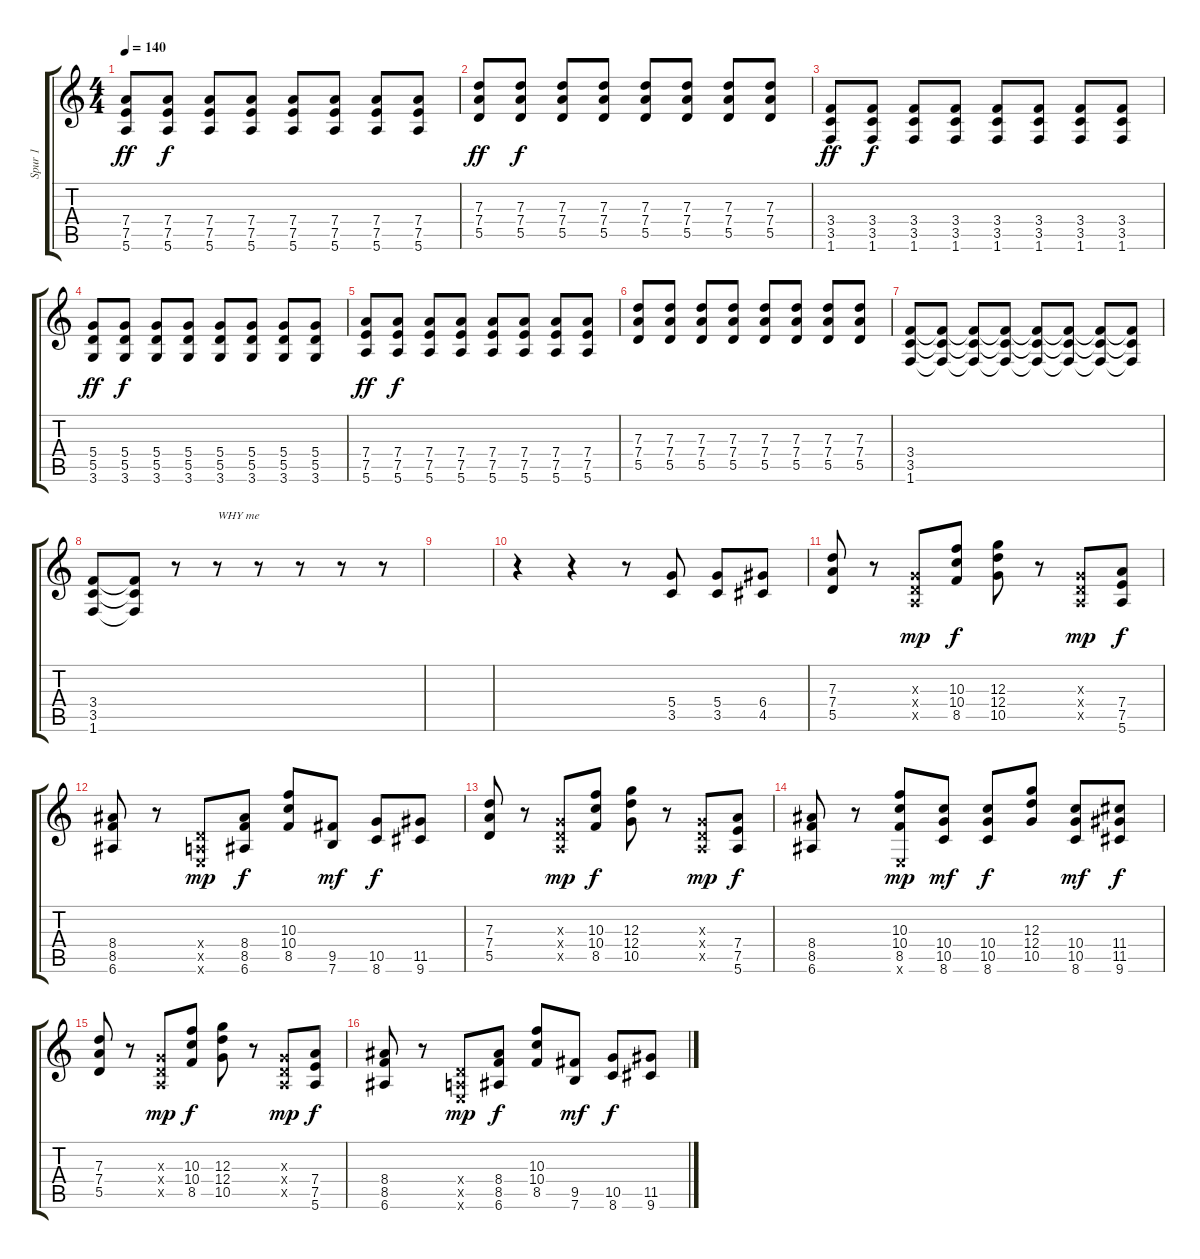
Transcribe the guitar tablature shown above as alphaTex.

\track ("Spur 1" "Spur 1") {instrument electricguitarclean}
\staff {score tabs}
\tuning (E4 B3 G3 D3 A2 E2) {hide}
\ts (4 4)
\tempo 140
\clef g2
\ks c
(7.4 7.5 5.6).8{dy ff} (7.4 7.5 5.6).8{dy f} (7.4 7.5 5.6).8 (7.4 7.5 5.6).8 (7.4 7.5 5.6).8 (7.4 7.5 5.6).8 (7.4 7.5 5.6).8 (7.4 7.5 5.6).8 |
(7.3 7.4 5.5).8{dy ff} (7.3 7.4 5.5).8{dy f} (7.3 7.4 5.5).8 (7.3 7.4 5.5).8 (7.3 7.4 5.5).8 (7.3 7.4 5.5).8 (7.3 7.4 5.5).8 (7.3 7.4 5.5).8 |
(3.4 3.5 1.6).8{dy ff} (3.4 3.5 1.6).8{dy f} (3.4 3.5 1.6).8 (3.4 3.5 1.6).8 (3.4 3.5 1.6).8 (3.4 3.5 1.6).8 (3.4 3.5 1.6).8 (3.4 3.5 1.6).8 |
(5.4 5.5 3.6).8{dy ff} (5.4 5.5 3.6).8{dy f} (5.4 5.5 3.6).8 (5.4 5.5 3.6).8 (5.4 5.5 3.6).8 (5.4 5.5 3.6).8 (5.4 5.5 3.6).8 (5.4 5.5 3.6).8 |
(7.4 7.5 5.6).8{dy ff} (7.4 7.5 5.6).8{dy f} (7.4 7.5 5.6).8 (7.4 7.5 5.6).8 (7.4 7.5 5.6).8 (7.4 7.5 5.6).8 (7.4 7.5 5.6).8 (7.4 7.5 5.6).8 |
(7.3 7.4 5.5).8 (7.3 7.4 5.5).8 (7.3 7.4 5.5).8 (7.3 7.4 5.5).8 (7.3 7.4 5.5).8 (7.3 7.4 5.5).8 (7.3 7.4 5.5).8 (7.3 7.4 5.5).8 |
(3.4 3.5 1.6).8 (3.4{t} 3.5{t} 1.6{t}).8 (3.4{t} 3.5{t} 1.6{t}).8 (3.4{t} 3.5{t} 1.6{t}).8 (3.4{t} 3.5{t} 1.6{t}).8 (3.4{t} 3.5{t} 1.6{t}).8 (3.4{t} 3.5{t} 1.6{t}).8 (3.4{t} 3.5{t} 1.6{t}).8 |
(3.4 3.5 1.6).8 (3.4{t} 3.5{t} 1.6{t}).8 r.8 r.8{txt "WHY me"} r.8 r.8 r.8 r.8 |
|
r.4 r.4 r.8 (5.4 3.5).8 (5.4 3.5).8 (6.4 4.5).8 |
(7.3 7.4 5.5).8 r.8 (0.3{x} 0.4{x} 0.5{x}).8{dy mp} (10.3 10.4 8.5).8{dy f} (12.3 12.4 10.5).8 r.8 (0.3{x} 0.4{x} 0.5{x}).8{dy mp} (7.4 7.5 5.6).8{dy f} |
(8.4 8.5 6.6).8 r.8 (0.4{x} 0.5{x} 0.6{x}).8{dy mp} (8.4 8.5 6.6).8{dy f} (10.3 10.4 8.5).8 (9.5 7.6).8{dy mf} (10.5 8.6).8{dy f} (11.5 9.6).8 |
(7.3 7.4 5.5).8 r.8 (0.3{x} 0.4{x} 0.5{x}).8{dy mp} (10.3 10.4 8.5).8{dy f} (12.3 12.4 10.5).8 r.8 (0.3{x} 0.4{x} 0.5{x}).8{dy mp} (7.4 7.5 5.6).8{dy f} |
(8.4 8.5 6.6).8 r.8 (10.3 10.4 8.5 0.6{x}).8{dy mp} (10.4 10.5 8.6).8{dy mf} (10.4 10.5 8.6).8{dy f} (12.3 12.4 10.5).8 (10.4 10.5 8.6).8{dy mf} (11.4 11.5 9.6).8{dy f} |
(7.3 7.4 5.5).8 r.8 (0.3{x} 0.4{x} 0.5{x}).8{dy mp} (10.3 10.4 8.5).8{dy f} (12.3 12.4 10.5).8 r.8 (0.3{x} 0.4{x} 0.5{x}).8{dy mp} (7.4 7.5 5.6).8{dy f} |
(8.4 8.5 6.6).8 r.8 (0.4{x} 0.5{x} 0.6{x}).8{dy mp} (8.4 8.5 6.6).8{dy f} (10.3 10.4 8.5).8 (9.5 7.6).8{dy mf} (10.5 8.6).8{dy f} (11.5 9.6).8
